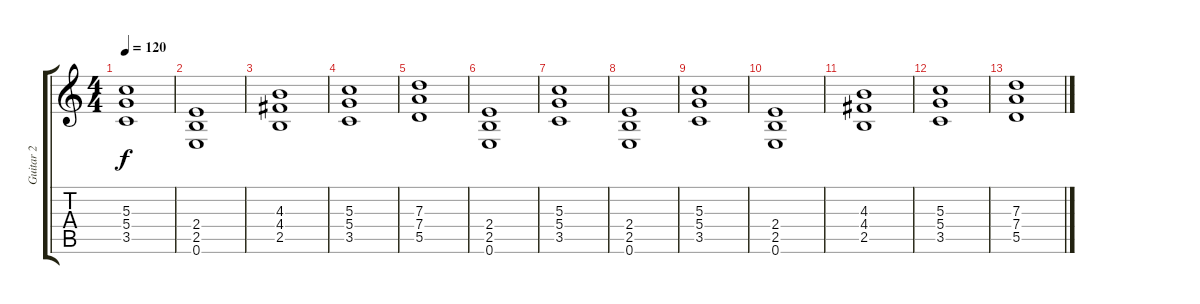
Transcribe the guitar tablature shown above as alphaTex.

\track ("Guitar 2" "Guitar 2") {instrument distortionguitar}
\staff {score tabs}
\tuning (E4 B3 G3 D3 A2 E2) {hide}
\ts (4 4)
\tempo 120
\clef g2
\ks c
(5.3 5.4 3.5).1{dy f} |
(2.4 2.5 0.6).1 |
(4.3 4.4 2.5).1 |
(5.3 5.4 3.5).1 |
(7.3 7.4 5.5).1 |
(2.4 2.5 0.6).1 |
(5.3 5.4 3.5).1 |
(2.4 2.5 0.6).1 |
(5.3 5.4 3.5).1 |
(2.4 2.5 0.6).1 |
(4.3 4.4 2.5).1 |
(5.3 5.4 3.5).1 |
(7.3 7.4 5.5).1
